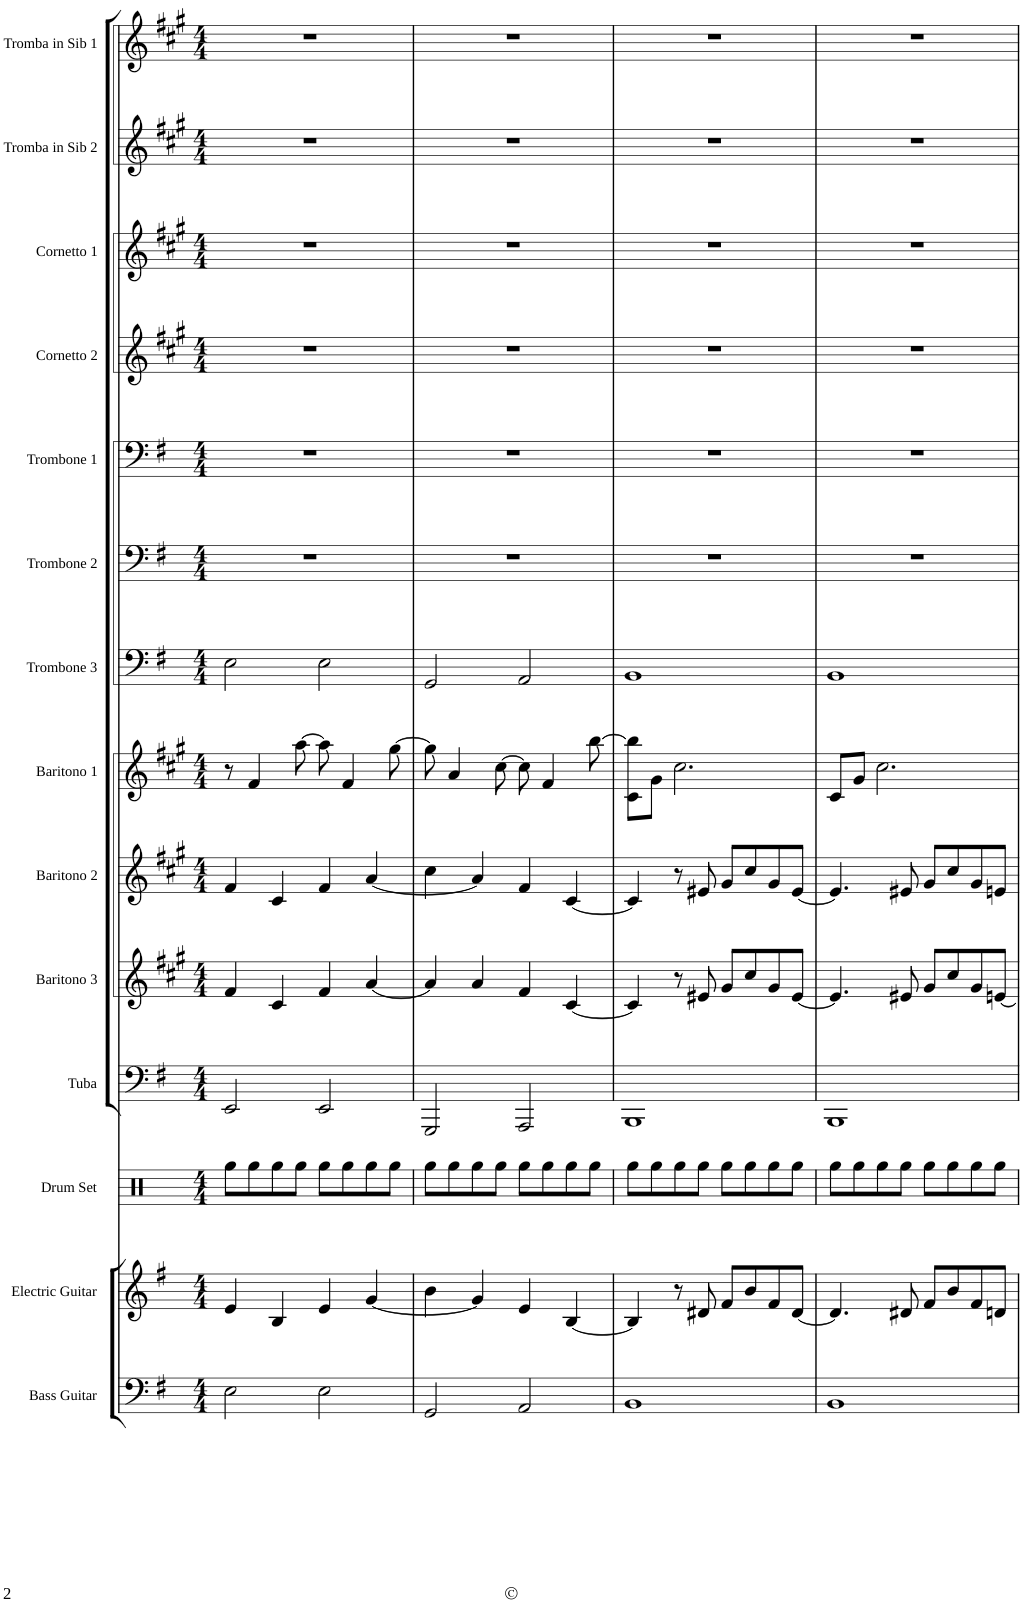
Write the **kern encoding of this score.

**kern	**kern	**kern	**kern	**kern	**kern	**kern	**kern	**kern	**kern	**kern	**kern	**kern	**kern
*part14	*part13	*part12	*part11	*part10	*part9	*part8	*part7	*part6	*part5	*part4	*part3	*part2	*part1
*staff14	*staff13	*staff12	*staff11	*staff10	*staff9	*staff8	*staff7	*staff6	*staff5	*staff4	*staff3	*staff2	*staff1
*I"Bass Guitar	*I"Electric Guitar	*I"Drum Set	*I"Tuba	*I"Baritono 3	*I"Baritono 2	*I"Baritono 1	*I"Trombone 3	*I"Trombone 2	*I"Trombone 1	*I"Cornetto 2	*I"Cornetto 1	*I"Tromba in Sib 2	*I"Tromba in Sib 1
*I'Bass	*I'E.Gtr.	*I'D. S.	*I'Tb.	*I'Br. 3	*I'Br. 2	*I'Br. 1	*I'Trbn. 3	*I'Trbn. 2	*I'Trbn. 1	*I'Crt. 2	*I'Crt. 1	*I'Tr. (Sib) 2	*I'Tr. (Sib) 1
*clefF4	*clefG2	*clefX	*clefF4	*clefG2	*clefG2	*clefG2	*clefF4	*clefF4	*clefF4	*clefG2	*clefG2	*clefG2	*clefG2
*Trd7c12	*Trd7c12	*	*	*Trd8c14	*Trd8c14	*Trd8c14	*	*	*	*Trd1c2	*Trd1c2	*Trd1c2	*Trd1c2
*k[f#]	*k[f#]	*k[f#]	*k[f#]	*k[f#c#g#]	*k[f#c#g#]	*k[f#c#g#]	*k[f#]	*k[f#]	*k[f#]	*k[f#c#g#]	*k[f#c#g#]	*k[f#c#g#]	*k[f#c#g#]
*M4/4	*M4/4	*M4/4	*M4/4	*M4/4	*M4/4	*M4/4	*M4/4	*M4/4	*M4/4	*M4/4	*M4/4	*M4/4	*M4/4
=1	=1	=1	=1	=1	=1	=1	=1	=1	=1	=1	=1	=1	=1
2E\	4e/	8Rgg\L	2EE/	4f#/	4f#/	8r	2E\	1r	1r	1r	1r	1r	1r
.	.	8Rgg\	.	.	.	4f#/	.	.	.	.	.	.	.
.	4B/	8Rgg\	.	4c#/	4c#/	.	.	.	.	.	.	.	.
.	.	8Rgg\J	.	.	.	[8aa\	.	.	.	.	.	.	.
2E\	4e/	8Rgg\L	2EE/	4f#/	4f#/	8aa\]	2E\	.	.	.	.	.	.
.	.	8Rgg\	.	.	.	4f#/	.	.	.	.	.	.	.
.	[4g/	8Rgg\	.	[4a/	[4a/	.	.	.	.	.	.	.	.
.	.	8Rgg\J	.	.	.	[8gg#\	.	.	.	.	.	.	.
=2	=2	=2	=2	=2	=2	=2	=2	=2	=2	=2	=2	=2	=2
2GG/	4b\	8Rgg\L	2GGG/	4a/]	4cc#\	8gg#\]	2GG/	1r	1r	1r	1r	1r	1r
.	.	8Rgg\	.	.	.	4a/	.	.	.	.	.	.	.
.	4g/]	8Rgg\	.	4a/	4a/]	.	.	.	.	.	.	.	.
.	.	8Rgg\J	.	.	.	[8cc#\	.	.	.	.	.	.	.
2AA/	4e/	8Rgg\L	2AAA/	4f#/	4f#/	8cc#\]	2AA/	.	.	.	.	.	.
.	.	8Rgg\	.	.	.	4f#/	.	.	.	.	.	.	.
.	[4B/	8Rgg\	.	[4c#/	[4c#/	.	.	.	.	.	.	.	.
.	.	8Rgg\J	.	.	.	[8bb\	.	.	.	.	.	.	.
=3	=3	=3	=3	=3	=3	=3	=3	=3	=3	=3	=3	=3	=3
1BB	4B/]	8Rgg\L	1BBB	4c#/]	4c#/]	8c#\ 8bb\]L	1BB	1r	1r	1r	1r	1r	1r
.	.	8Rgg\	.	.	.	8g#\J	.	.	.	.	.	.	.
.	8r	8Rgg\	.	8r	8r	2.cc#\	.	.	.	.	.	.	.
.	8d#X/	8Rgg\J	.	8e#X/	8e#X/	.	.	.	.	.	.	.	.
.	8f#/L	8Rgg\L	.	8g#/L	8g#/L	.	.	.	.	.	.	.	.
.	8b/	8Rgg\	.	8cc#/	8cc#/	.	.	.	.	.	.	.	.
.	8f#/	8Rgg\	.	8g#/	8g#/	.	.	.	.	.	.	.	.
.	[8d#/J	8Rgg\J	.	[8e#/J	[8e#/J	.	.	.	.	.	.	.	.
=4	=4	=4	=4	=4	=4	=4	=4	=4	=4	=4	=4	=4	=4
1BB	4.d#/]	8Rgg\L	1BBB	4.e#/]	4.e#/]	8c#/L	1BB	1r	1r	1r	1r	1r	1r
.	.	8Rgg\	.	.	.	8g#/J	.	.	.	.	.	.	.
.	.	8Rgg\	.	.	.	2.cc#\	.	.	.	.	.	.	.
.	8d#X/	8Rgg\J	.	8e#X/	8e#X/	.	.	.	.	.	.	.	.
.	8f#/L	8Rgg\L	.	8g#/L	8g#/L	.	.	.	.	.	.	.	.
.	8b/	8Rgg\	.	8cc#/	8cc#/	.	.	.	.	.	.	.	.
.	8f#/	8Rgg\	.	8g#/	8g#/	.	.	.	.	.	.	.	.
.	8dn/J	8Rgg\J	.	[8en/J	8en/J	.	.	.	.	.	.	.	.
=	=	=	=	=	=	=	=	=	=	=	=	=	=
*-	*-	*-	*-	*-	*-	*-	*-	*-	*-	*-	*-	*-	*-
